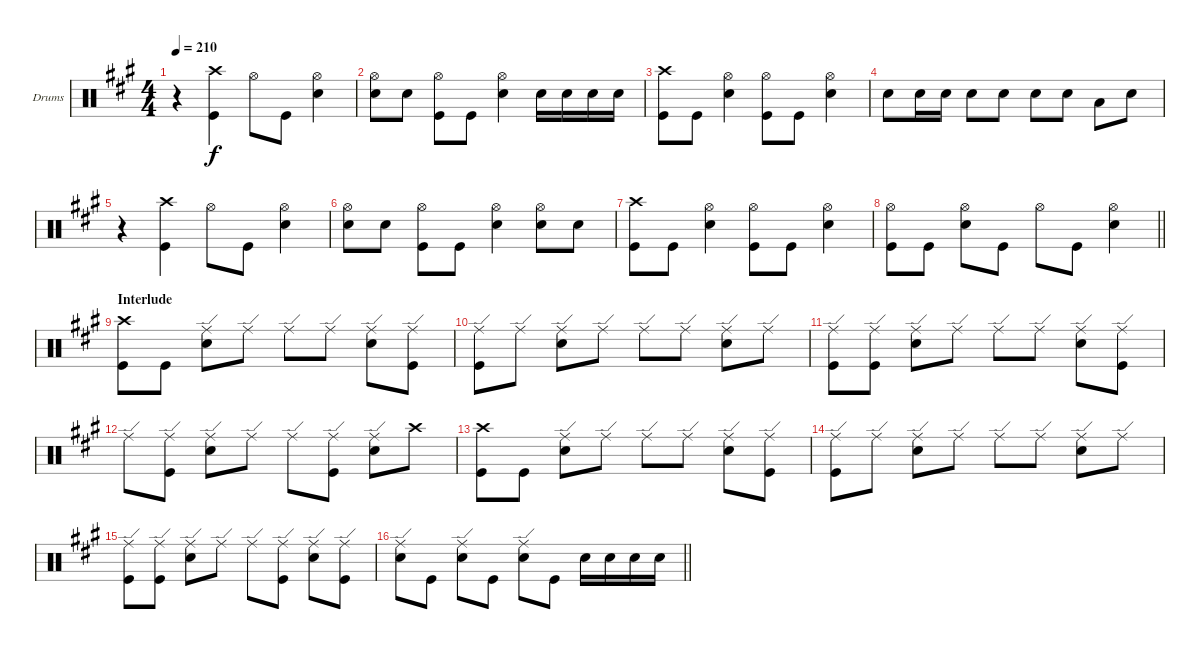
\defaultSystemsLayout 4
\bracketExtendMode groupsimilarinstruments
\firstSystemTrackNameOrientation horizontal
\otherSystemsTrackNameOrientation horizontal
\track ("Drums" "Drums") {instrument percussion}
\staff {score}
\articulation defaults
\ts (4 4)
\tempo 210
\clef neutral
\ks a
r.4{dy f} ("Kick (hit)" "Crash high (hit)").4 "Hi-Hat (open)".8 "Kick (hit)".8 ("Snare (hit) 2" "Hi-Hat (open)").4 |
("Hi-Hat (open)" "Snare (hit) 2").8 "Snare (hit) 2".8 ("Hi-Hat (open)" "Kick (hit)").8 "Kick (hit)".8 ("Snare (hit) 2" "Hi-Hat (open)").4 "Snare (hit) 2".16 "Snare (hit) 2".16 "Snare (hit) 2".16 "Snare (hit) 2".16 |
("Kick (hit)" "Crash high (hit)").8 "Kick (hit)".8 ("Snare (hit) 2" "Hi-Hat (open)").4 ("Kick (hit)" "Hi-Hat (open)").8 "Kick (hit)".8 ("Snare (hit) 2" "Hi-Hat (open)").4 |
"Snare (hit) 2".8 "Snare (hit) 2".16 "Snare (hit) 2".16 "Snare (hit) 2".8 "Snare (hit) 2".8 "Snare (hit) 2".8 "Snare (hit) 2".8 "Low Tom (hit)".8 "Snare (hit) 2".8 |
r.4 ("Kick (hit)" "Crash high (hit)").4 "Hi-Hat (open)".8 "Kick (hit)".8 ("Snare (hit) 2" "Hi-Hat (open)").4 |
("Hi-Hat (open)" "Snare (hit) 2").8 "Snare (hit) 2".8 ("Hi-Hat (open)" "Kick (hit)").8 "Kick (hit)".8 ("Snare (hit) 2" "Hi-Hat (open)").4 ("Snare (hit) 2" "Hi-Hat (open)").8 "Snare (hit) 2".8 |
("Kick (hit)" "Crash high (hit)").8 "Kick (hit)".8 ("Snare (hit) 2" "Hi-Hat (open)").4 ("Kick (hit)" "Hi-Hat (open)").8 "Kick (hit)".8 ("Snare (hit) 2" "Hi-Hat (open)").4 |
\barLineRight lightlight
("Kick (hit)" "Hi-Hat (open)").8 "Kick (hit)".8 ("Snare (hit) 2" "Hi-Hat (open)").8 "Kick (hit)".8 "Hi-Hat (open)".8 "Kick (hit)".8 ("Snare (hit) 2" "Hi-Hat (open)").4 |
\section ("" "Interlude")
("Kick (hit)" "Crash high (hit)").8 "Kick (hit)".8 ("Snare (hit) 2" "Ride (edge)").8 "Ride (edge)".8 "Ride (edge)".8 "Ride (edge)".8 ("Snare (hit) 2" "Ride (edge)").8 ("Ride (edge)" "Kick (hit)").8 |
("Kick (hit)" "Ride (edge)").8 "Ride (edge)".8 ("Snare (hit) 2" "Ride (edge)").8 "Ride (edge)".8 "Ride (edge)".8 "Ride (edge)".8 ("Snare (hit) 2" "Ride (edge)").8 "Ride (edge)".8 |
("Kick (hit)" "Ride (edge)").8 ("Kick (hit)" "Ride (edge)").8 ("Snare (hit) 2" "Ride (edge)").8 "Ride (edge)".8 "Ride (edge)".8 "Ride (edge)".8 ("Snare (hit) 2" "Ride (edge)").8 ("Ride (edge)" "Kick (hit)").8 |
"Ride (edge)".8 ("Kick (hit)" "Ride (edge)").8 ("Snare (hit) 2" "Ride (edge)").8 "Ride (edge)".8 "Ride (edge)".8 ("Kick (hit)" "Ride (edge)").8 ("Snare (hit) 2" "Ride (edge)").8 "Crash high (hit)".8 |
("Kick (hit)" "Crash high (hit)").8 "Kick (hit)".8 ("Snare (hit) 2" "Ride (edge)").8 "Ride (edge)".8 "Ride (edge)".8 "Ride (edge)".8 ("Snare (hit) 2" "Ride (edge)").8 ("Ride (edge)" "Kick (hit)").8 |
("Kick (hit)" "Ride (edge)").8 "Ride (edge)".8 ("Snare (hit) 2" "Ride (edge)").8 "Ride (edge)".8 "Ride (edge)".8 "Ride (edge)".8 ("Snare (hit) 2" "Ride (edge)").8 "Ride (edge)".8 |
("Kick (hit)" "Ride (edge)").8 ("Kick (hit)" "Ride (edge)").8 ("Snare (hit) 2" "Ride (edge)").8 "Ride (edge)".8 "Ride (edge)".8 ("Kick (hit)" "Ride (edge)").8 ("Snare (hit) 2" "Ride (edge)").8 ("Ride (edge)" "Kick (hit)").8 |
\barLineRight lightlight
("Ride (edge)" "Snare (hit) 2").8 "Kick (hit)".8 ("Ride (edge)" "Snare (hit) 2").8 "Kick (hit)".8 ("Ride (edge)" "Snare (hit) 2").8 "Kick (hit)".8 "Snare (hit) 2".16 "Snare (hit) 2".16 "Snare (hit) 2".16 "Snare (hit) 2".16
